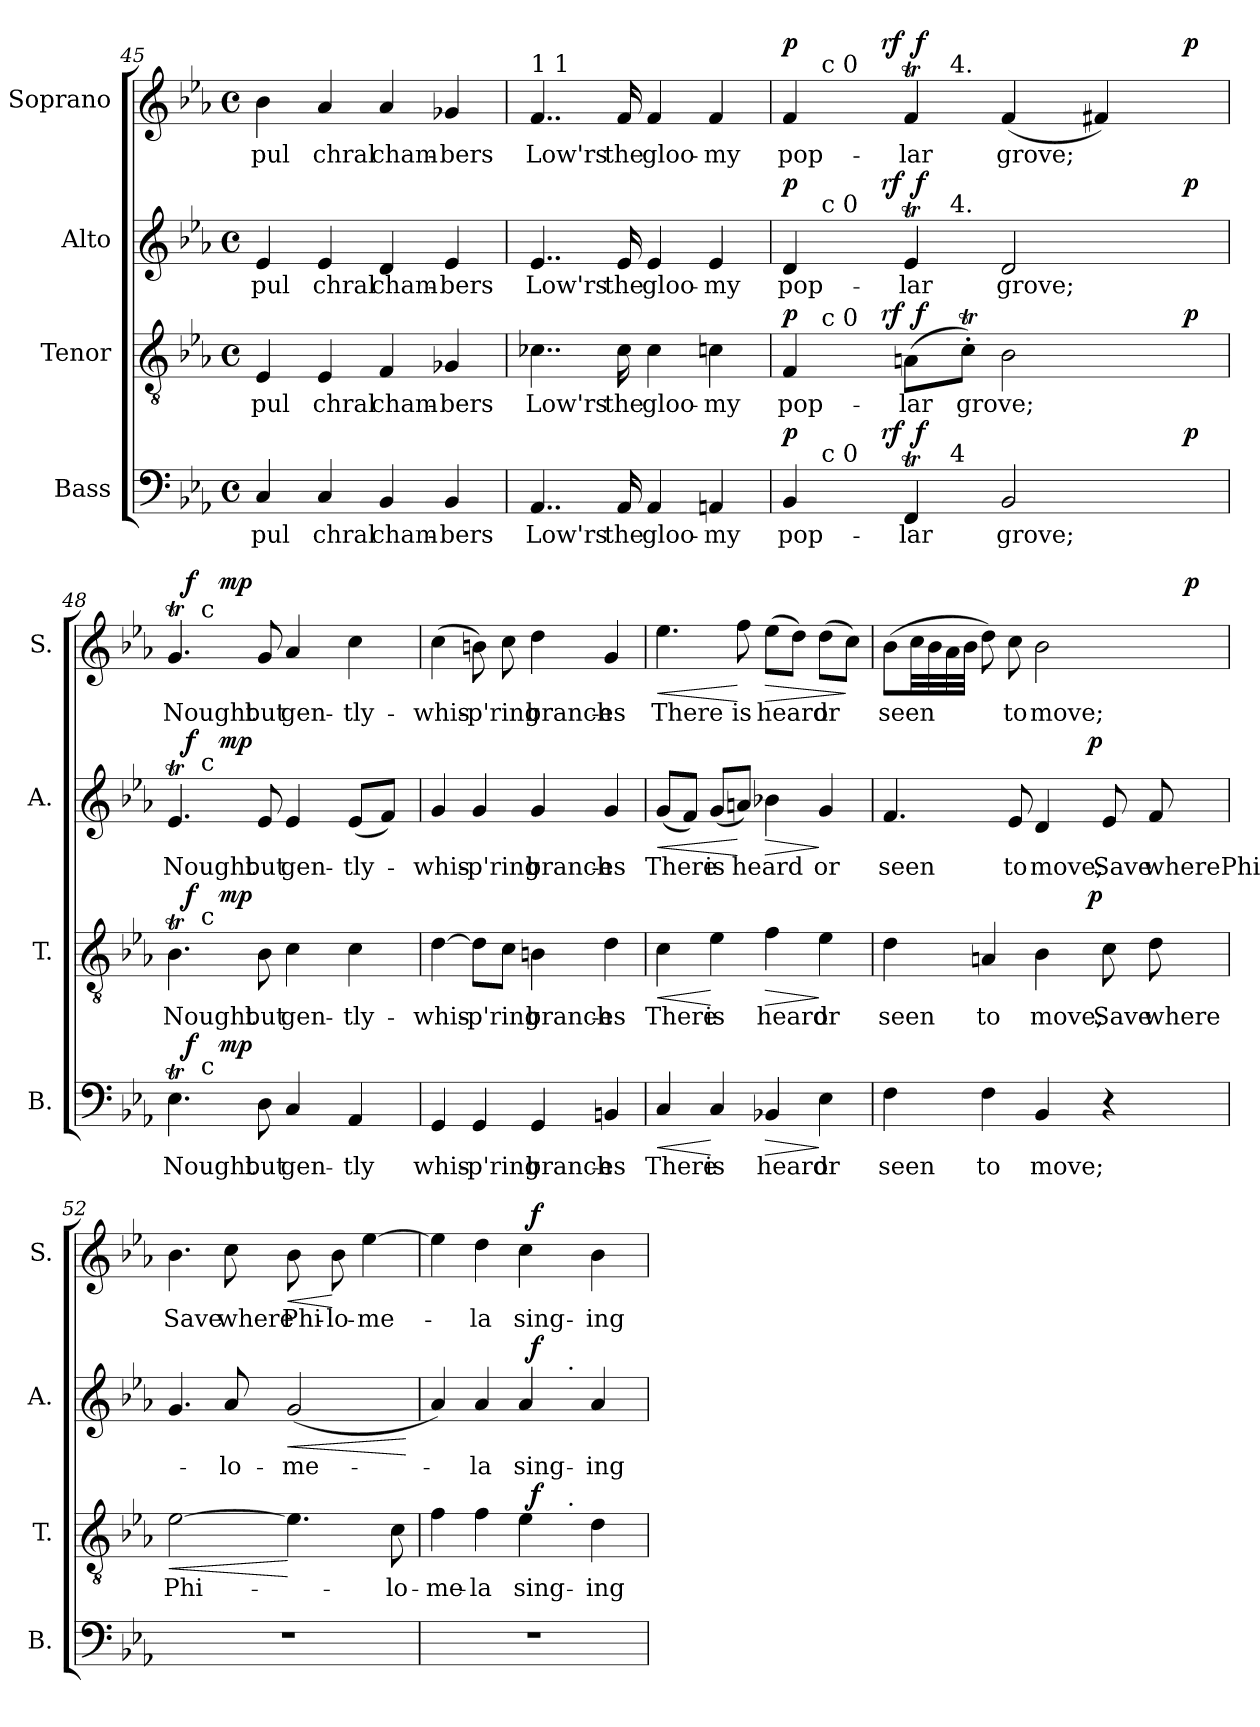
**kern	**text	**dynam	**kern	**text	**dynam	**kern	**text	**dynam	**kern	**text	**dynam
*part4	*part4	*part4	*part3	*part3	*part3	*part2	*part2	*part2	*part1	*part1	*part1
*staff4	*staff4	*staff4	*staff3	*staff3	*staff3	*staff2	*staff2	*staff2	*staff1	*staff1	*staff1
*I"Bass	*	*	*I"Tenor	*	*	*I"Alto	*	*	*I"Soprano	*	*
*I'B.	*	*	*I'T.	*	*	*I'A.	*	*	*I'S.	*	*
*clefF4	*	*	*clefGv2	*	*	*clefG2	*	*	*clefG2	*	*
*k[b-e-a-]	*	*	*k[b-e-a-]	*	*	*k[b-e-a-]	*	*	*k[b-e-a-]	*	*
*E-:	*	*	*E-:	*	*	*E-:	*	*	*E-:	*	*
*M4/4	*	*	*M4/4	*	*	*M4/4	*	*	*M4/4	*	*
*met(c)	*	*	*met(c)	*	*	*met(c)	*	*	*met(c)	*	*
=45	=45	=45	=45	=45	=45	=45	=45	=45	=45	=45	=45
!	!LO:LY:b:cj	!	!	!LO:LY:b:cj	!	!	!LO:LY:b:cj	!	!	!LO:LY:b:cj	!
4C/	-pul	.	4E-/	-pul	.	4e-/	-pul	.	4b-\	-pul	.
!	!LO:LY:b:cj	!	!	!LO:LY:b:cj	!	!	!LO:LY:b:cj	!	!	!LO:LY:b:cj	!
4C/	chral	.	4E-/	chral	.	4e-/	chral	.	4a-/	chral	.
!	!LO:LY:b:cj	!	!	!LO:LY:b:cj	!	!	!LO:LY:b:cj	!	!	!LO:LY:b:cj	!
4BB-/	cham-	.	4F/	cham-	.	4d/	cham-	.	4a-/	cham-	.
!	!LO:LY:b:rj	!	!	!LO:LY:b:rj	!	!	!LO:LY:b:rj	!	!	!LO:LY:b:rj	!
4BB-/	-bers	.	4G-X/	-bers	.	4e-/	-bers	.	4g-X/	-bers	.
!!LO:LB:g=z
=46	=46	=46	=46	=46	=46	=46	=46	=46	=46	=46	=46
!	!	!	!	!	!	!	!	!	!LO:TX:a:t=1 1	!	!
!	!LO:LY:b:cj	!	!	!LO:LY:b:cj	!	!	!LO:LY:b:cj	!	!	!LO:LY:b:cj	!
4..AA-/	Low'rs	.	4..c-X\	Low'rs	.	4..e-/	Low'rs	.	4..f/	Low'rs	.
!	!LO:LY:b:cj	!	!	!LO:LY:b:cj	!	!	!LO:LY:b:cj	!	!	!LO:LY:b:cj	!
16AA-/	the	.	16c-\	the	.	16e-/	the	.	16f/	the	.
!	!LO:LY:b:cj	!	!	!LO:LY:b:cj	!	!	!LO:LY:b:cj	!	!	!LO:LY:b:cj	!
4AA-/	gloo-	.	4c-\	gloo-	.	4e-/	gloo-	.	4f/	gloo-	.
!	!LO:LY:b:cj	!	!	!LO:LY:b:cj	!	!	!LO:LY:b:cj	!	!	!LO:LY:b:cj	!
4AAn/	-my	.	4cn\	-my	.	4e-/	-my	.	4f/	-my	.
=47	=47	=47	=47	=47	=47	=47	=47	=47	=47	=47	=47
!	!LO:LY:b:cj	!LO:DY:a	!	!LO:LY:b:cj	!LO:DY:a	!	!LO:LY:b:cj	!LO:DY:a	!	!LO:LY:b:cj	!LO:DY:a
*^	*	*	*^	*	*	*^	*	*	*^	*	*
*	*^	*	*	*	*^	*	*	*	*^	*	*	*	*^	*	*
*	*	*^	*	*	*	*	*^	*	*	*	*	*^	*	*	*	*	*^	*	*
*	*	*	*^	*	*	*	*	*	*^	*	*	*	*	*	*^	*	*	*	*	*	*^	*	*
*	*	*	*	*^	*	*	*	*	*	*	*	*	*	*	*	*	*	*^	*	*	*	*	*	*	*^	*	*
4BB->/	8ryy	4ryy	2ryy	16ryy	4ryy	pop-	p	4F>/	8ryy	4ryy	2ryy	16ryy	pop-	p	4d>/	8ryy	4ryy	2ryy	16ryy	4ryy	pop-	p	4f>/	8ryy	4ryy	2ryy	16ryy	4ryy	pop-	p
.	.	.	.	64ryy	.	.	.	.	.	.	.	64ryy	.	.	.	.	.	.	64ryy	.	.	.	.	.	.	.	64ryy	.	.	.
!	!	!	!	!	!	!	!	!	!	!	!	!	!	!	!	!	!	!	!	!	!	!	!	!	!	!	!LO:TX:a:t=c 0	!	!	!
!	!	!	!	!	!	!	!	!	!	!	!	!	!	!	!	!	!	!	!LO:TX:a:t=c 0	!	!	!	!	!	!	!	!	!	!	!
!	!	!	!	!	!	!	!	!	!	!	!	!LO:TX:a:t=c 0	!	!	!	!	!	!	!	!	!	!	!	!	!	!	!	!	!	!
!	!	!	!	!LO:TX:a:t=c 0	!	!	!	!	!	!	!	!	!	!	!	!	!	!	!	!	!	!	!	!	!	!	!	!	!	!
.	.	.	.	2ryy	.	.	.	.	.	.	.	2ryy	.	.	.	.	.	.	2ryy	.	.	.	.	.	.	.	2ryy	.	.	.
.	16ryy	.	.	.	.	.	.	.	16ryy	.	.	.	.	.	.	16ryy	.	.	.	.	.	.	.	16ryy	.	.	.	.	.	.
.	64ryy	.	.	.	.	.	.	.	64ryy	.	.	.	.	.	.	64ryy	.	.	.	.	.	.	.	64ryy	.	.	.	.	.	.
!	!	!	!	!	!	!	!LO:DY:a	!	!	!	!	!	!	!LO:DY:a	!	!	!	!	!	!	!	!LO:DY:a	!	!	!	!	!	!	!	!LO:DY:a
.	2ryy	.	.	.	.	.	rf	.	2ryy	.	.	.	.	rf	.	2ryy	.	.	.	.	.	rf	.	2ryy	.	.	.	.	.	rf
!	!	!	!	!	!	!LO:LY:b:cj	!	!	!	!	!	!	!LO:LY:b:cj	!	!	!	!	!	!	!	!LO:LY:b:cj	!	!	!	!	!	!	!	!LO:LY:b:cj	!
4FFT/	.	64ryy	.	.	16..ryy	-lar	.	(>8An\L	.	64ryy	.	.	-lar	.	4e-T/	.	64ryy	.	.	16..ryy	-lar	.	4fT/	.	64ryy	.	.	16..ryy	-lar	.
!	!	!	!	!	!	!	!LO:DY:a	!	!	!	!	!	!	!LO:DY:a	!	!	!	!	!	!	!	!LO:DY:a	!	!	!	!	!	!	!	!LO:DY:a
.	.	2ryy	.	.	.	.	f	.	.	2ryy	.	.	.	f	.	.	2ryy	.	.	.	.	f	.	.	2ryy	.	.	.	.	f
!	!	!	!	!	!	!	!	!	!	!	!	!	!	!	!	!	!	!	!	!	!	!	!	!	!	!	!	!LO:TX:a:t=4.	!	!
!	!	!	!	!	!	!	!	!	!	!	!	!	!	!	!	!	!	!	!	!LO:TX:a:t=4.	!	!	!	!	!	!	!	!	!	!
!	!	!	!	!	!LO:TX:a:t=4	!	!	!	!	!	!	!	!	!	!	!	!	!	!	!	!	!	!	!	!	!	!	!	!	!
.	.	.	.	.	2ryy	.	.	.	.	.	.	.	.	.	.	.	.	.	.	2ryy	.	.	.	.	.	.	.	2ryy	.	.
!	!	!	!	!	!	!	!	!	!	!	!	!	!LO:LY:b	!	!	!	!	!	!	!	!	!	!	!	!	!	!	!	!	!
.	.	.	.	.	.	.	.	8cT>'>\J)	.	.	.	.	grove;	.	.	.	.	.	.	.	.	.	.	.	.	.	.	.	.	.
!	!	!	!	!	!	!LO:LY:b:cj	!	!	!	!	!	!	!	!	!	!	!	!	!	!	!LO:LY:b:cj	!	!	!	!	!	!	!	!LO:LY:b	!
2BB-/	.	.	4ryy	.	.	grove;	.	2B-\	.	.	4ryy	.	.	.	2d/	.	.	4ryy	.	.	grove;	.	(<4f/	.	.	4ryy	.	.	grove;	.
.	.	.	.	4ryy	.	.	.	.	.	.	.	4ryy	.	.	.	.	.	.	4ryy	.	.	.	.	.	.	.	4ryy	.	.	.
.	4ryy	.	.	.	.	.	.	.	4ryy	.	.	.	.	.	.	4ryy	.	.	.	.	.	.	.	4ryy	.	.	.	.	.	.
.	.	.	8ryy	.	.	.	.	.	.	.	8ryy	.	.	.	.	.	.	8ryy	.	.	.	.	4f#X/)	.	.	8ryy	.	.	.	.
.	.	8...ryy	.	.	.	.	.	.	.	8...ryy	.	.	.	.	.	.	8...ryy	.	.	.	.	.	.	.	8...ryy	.	.	.	.	.
.	.	.	.	8ryy	.	.	.	.	.	.	.	8ryy	.	.	.	.	.	.	8ryy	.	.	.	.	.	.	.	8ryy	.	.	.
.	.	.	.	.	8ryy	.	.	.	.	.	.	.	.	.	.	.	.	.	.	8ryy	.	.	.	.	.	.	.	8ryy	.	.
.	.	.	32.ryy	.	.	.	.	.	.	.	32.ryy	.	.	.	.	.	.	32.ryy	.	.	.	.	.	.	.	32.ryy	.	.	.	.
!	!	!	!	!	!	!	!LO:DY:a	!	!	!	!	!	!	!LO:DY:a	!	!	!	!	!	!	!	!LO:DY:a	!	!	!	!	!	!	!	!LO:DY:a
.	.	.	16ryy	.	.	.	p	.	.	.	16ryy	.	.	p	.	.	.	16ryy	.	.	.	p	.	.	.	16ryy	.	.	.	p
.	32.ryy	.	.	32.ryy	.	.	.	.	32.ryy	.	.	32.ryy	.	.	.	32.ryy	.	.	32.ryy	.	.	.	.	32.ryy	.	.	32.ryy	.	.	.
.	.	.	64ryy	.	64ryy	.	.	.	.	.	64ryy	.	.	.	.	.	.	64ryy	.	64ryy	.	.	.	.	.	64ryy	.	64ryy	.	.
=48	=48	=48	=48	=48	=48	=48	=48	=48	=48	=48	=48	=48	=48	=48	=48	=48	=48	=48	=48	=48	=48	=48	=48	=48	=48	=48	=48	=48	=48	=48
!	!	!	!	!	!	!LO:LY:b:cj	!	!	!	!	!	!	!LO:LY:b:cj	!	!	!	!	!	!	!	!LO:LY:b:cj	!	!	!	!	!	!	!	!LO:LY:b:cj	!
*	*	*	*v	*v	*v	*	*	*	*	*	*	*	*	*	*	*	*	*v	*v	*v	*	*	*	*	*	*v	*v	*v	*	*
*	*	*	*	*	*	*	*	*	*v	*v	*	*	*	*	*	*	*	*	*	*	*	*	*	*
4.E-T\	16ryy	8ryy	16..ryy	Nought	.	4.B-T\	16ryy	8ryy	16..ryy	Nought	.	4.e-T/	16ryy	8ryy	16..ryy	Nought	.	4.gt/	16ryy	8ryy	16..ryy	Nought	.
!	!	!	!	!	!LO:DY:a	!	!	!	!	!	!LO:DY:a	!	!	!	!	!	!LO:DY:a	!	!	!	!	!	!LO:DY:a
.	2...ryy	.	.	.	f	.	2...ryy	.	.	.	f	.	2...ryy	.	.	.	f	.	2...ryy	.	.	.	f
!	!	!	!	!	!	!	!	!	!	!	!	!	!	!	!	!	!	!	!	!	!LO:TX:a:t=c	!	!
!	!	!	!	!	!	!	!	!	!	!	!	!	!	!	!LO:TX:a:t=c	!	!	!	!	!	!	!	!
!	!	!	!	!	!	!	!	!	!LO:TX:a:t=c	!	!	!	!	!	!	!	!	!	!	!	!	!	!
!	!	!	!LO:TX:a:t=c	!	!	!	!	!	!	!	!	!	!	!	!	!	!	!	!	!	!	!	!
.	.	.	2ryy	.	.	.	.	.	2ryy	.	.	.	.	.	2ryy	.	.	.	.	.	2ryy	.	.
.	.	32ryy	.	.	.	.	.	32ryy	.	.	.	.	.	32ryy	.	.	.	.	.	32ryy	.	.	.
!	!	!	!	!	!LO:DY:a	!	!	!	!	!	!LO:DY:a	!	!	!	!	!	!LO:DY:a	!	!	!	!	!	!LO:DY:a
.	.	2ryy	.	.	mp	.	.	2ryy	.	.	mp	.	.	2ryy	.	.	mp	.	.	2ryy	.	.	mp
!	!	!	!	!LO:LY:b:cj	!	!	!	!	!	!LO:LY:b:cj	!	!	!	!	!	!LO:LY:b:cj	!	!	!	!	!	!LO:LY:b:cj	!
8D>\	.	.	.	but	.	8B->\	.	.	.	but	.	8e->/	.	.	.	but	.	8g>/	.	.	.	but	.
!	!	!	!	!LO:LY:b:cj	!	!	!	!	!	!LO:LY:b:cj	!	!	!	!	!	!LO:LY:b:cj	!	!	!	!	!	!LO:LY:b:cj	!
4C/	.	.	.	gen-	.	4c\	.	.	.	gen-	.	4e-/	.	.	.	gen-	.	4a-/	.	.	.	gen-	.
.	.	.	4ryy	.	.	.	.	.	4ryy	.	.	.	.	.	4ryy	.	.	.	.	.	4ryy	.	.
.	.	4ryy	.	.	.	.	.	4ryy	.	.	.	.	.	4ryy	.	.	.	.	.	4ryy	.	.	.
!	!	!	!	!LO:LY:b:cj	!	!	!	!	!	!LO:LY:b:cj	!	!	!	!	!	!LO:LY:b:cj	!	!	!	!	!	!LO:LY:b:cj	!
4AA-/	.	.	.	-tly	.	4c\	.	.	.	-tly-	.	(<8e-/L	.	.	.	-tly-	.	4cc\	.	.	.	-tly-	.
.	.	.	8ryy	.	.	.	.	.	8ryy	.	.	.	.	.	8ryy	.	.	.	.	.	8ryy	.	.
.	.	.	.	.	.	.	.	.	.	.	.	8f/J)	.	.	.	.	.	.	.	.	.	.	.
.	.	16.ryy	.	.	.	.	.	16.ryy	.	.	.	.	.	16.ryy	.	.	.	.	.	16.ryy	.	.	.
.	.	.	64ryy	.	.	.	.	.	64ryy	.	.	.	.	.	64ryy	.	.	.	.	.	64ryy	.	.
=49	=49	=49	=49	=49	=49	=49	=49	=49	=49	=49	=49	=49	=49	=49	=49	=49	=49	=49	=49	=49	=49	=49	=49
!	!	!	!	!	!	!	!	!	!	!	!	!	!	!	!	!	!	!LO:TX:a:t=c c c.	!	!	!	!	!
!	!	!	!	!	!	!	!	!	!	!	!	!LO:TX:a:t=c c c.	!	!	!	!	!	!	!	!	!	!	!
!	!	!	!	!	!	!LO:TX:a:t=c c c.	!	!	!	!	!	!	!	!	!	!	!	!	!	!	!	!	!
!LO:TX:a:t=c c c.	!	!	!	!	!	!	!	!	!	!	!	!	!	!	!	!	!	!	!	!	!	!	!
!	!	!	!	!LO:LY:b	!	!	!	!	!	!LO:LY:b:cj	!	!	!	!	!	!LO:LY:b	!	!	!	!	!	!LO:LY:b	!
*v	*v	*v	*v	*	*	*	*	*	*	*	*	*v	*v	*v	*v	*	*	*v	*v	*v	*v	*	*
*	*	*	*v	*v	*v	*v	*	*	*	*	*	*	*	*
4GG/	whis-	.	[>4d\	-whis-	.	4g/	-whis-	.	(>4cc\	-whis-	.
!	!LO:LY:b:cj	!	!	!LO:LY:b	!	!	!LO:LY:b:cj	!	!	!LO:LY:b	!
4GG/	-p'ring	.	8d\L]	-p'ring	.	4g/	-p'ring	.	8bn\)	-p'ring	.
.	.	.	8c\J	.	.	.	.	.	8cc\	.	.
!	!LO:LY:b:cj	!	!	!LO:LY:b:cj	!	!	!LO:LY:b:cj	!	!	!LO:LY:b:cj	!
4GG/	branch-	.	4Bn\	branch-	.	4g/	branch-	.	4dd\	branch-	.
!	!LO:LY:b:rj	!	!	!LO:LY:b:rj	!	!	!LO:LY:b:rj	!	!	!LO:LY:b:rj	!
4BBn/	-es	.	4d\	-es	.	4g/	-es	.	4g/	-es	.
=50	=50	=50	=50	=50	=50	=50	=50	=50	=50	=50	=50
!	!LO:LY:b:cj	!LO:HP:b	!	!LO:LY:b:cj	!LO:HP:b	!	!LO:LY:b	!LO:HP:b	!	!LO:LY:b:cj	!LO:HP:b
4C/	There	<	4c\	There	<	(<8g/L	There	<	4.ee-\	There	<
.	.	.	.	.	.	8f/J)	.	.	.	.	.
!	!LO:LY:b:cj	!	!	!LO:LY:b:cj	!	!	!LO:LY:b:cj	!	!	!	!
4C/	is	[	4e-\	is	[	(<8g/L	is	.	.	.	.
!	!	!	!	!	!	!	!LO:LY:b	!	!	!LO:LY:b:cj	!
.	.	.	.	.	.	8an/J)	heard	[	8ff\	is	[
!	!LO:LY:b:cj	!LO:HP:b	!	!LO:LY:b:cj	!LO:HP:b	!	!	!LO:HP:b	!	!LO:LY:b	!LO:HP:b
4BB-X/	heard	>	4f\	heard	>	4b-X\	.	>	(>8ee-\L	heard	>
.	.	.	.	.	.	.	.	.	8dd\J)	.	.
!	!LO:LY:b:cj	!	!	!LO:LY:b:cj	!	!	!LO:LY:b:cj	!	!	!LO:LY:b:cj	!
4E-\	or	]	4e-\	or	]	4g/	or	]	(>8dd\L	or	.
.	.	.	.	.	.	.	.	.	8cc\J)	.	]
!!LO:PB:g=z
=51	=51	=51	=51	=51	=51	=51	=51	=51	=51	=51	=51
!	!LO:LY:b:cj	!	!	!LO:LY:b:cj	!	!	!LO:LY:b:cj	!	!	!LO:LY:b	!
*	*	*	*^	*	*	*^	*	*	*^	*	*
4F\	seen	.	4d\	2ryy	seen	.	4.f/	2ryy	seen	.	(>8b-\L	2...ryy	seen	.
.	.	.	.	.	.	.	.	.	.	.	32cc\	.	.	.
.	.	.	.	.	.	.	.	.	.	.	32b-\	.	.	.
.	.	.	.	.	.	.	.	.	.	.	32a-\	.	.	.
.	.	.	.	.	.	.	.	.	.	.	32b-\J	.	.	.
!	!LO:LY:b:cj	!	!	!	!LO:LY:b:cj	!	!	!	!	!	!	!	!	!
4F\	to	.	4An/	.	to	.	.	.	.	.	8dd\)	.	.	.
!	!	!	!	!	!	!	!	!	!LO:LY:b:cj	!	!	!	!LO:LY:b:cj	!
.	.	.	.	.	.	.	8e-/	.	to	.	8cc\	.	to	.
!	!LO:LY:b:cj	!	!	!	!LO:LY:b:cj	!	!	!	!LO:LY:b:cj	!	!	!	!LO:LY:b:cj	!
4BB-/	move;	.	4B-\	8ryy	move;	.	4d/	8ryy	move;	.	2b-\	.	move;	.
.	.	.	.	16ryy	.	.	.	16ryy	.	.	.	.	.	.
.	.	.	.	64ryy	.	.	.	64ryy	.	.	.	.	.	.
!	!	!	!	!	!	!LO:DY:a	!	!	!	!LO:DY:a	!	!	!	!
.	.	.	.	4ryy	.	p	.	4ryy	.	p	.	.	.	.
!	!	!	!	!	!LO:LY:b:cj	!	!	!	!LO:LY:b:cj	!	!	!	!	!
4r	.	.	8c\	.	Save	.	8e-/	.	Save	.	.	.	.	.
!	!	!	!	!	!LO:LY:b:cj	!	!	!	!LO:LY:b:cj	!	!	!	!	!
.	.	.	8d\	.	where	.	8f/	.	wherePhi-	.	.	.	.	.
!	!	!	!	!	!	!	!	!	!	!	!	!	!	!LO:DY:a
.	.	.	.	.	.	.	.	.	.	.	.	16ryy	.	p
.	.	.	.	32.ryy	.	.	.	32.ryy	.	.	.	.	.	.
=52	=52	=52	=52	=52	=52	=52	=52	=52	=52	=52	=52	=52	=52	=52
!	!	!	!	!	!LO:LY:b	!LO:HP:b	!	!	!	!	!	!	!LO:LY:b:cj	!
*	*	*	*v	*v	*	*	*	*	*	*	*v	*v	*	*
*	*	*	*	*	*	*v	*v	*	*	*	*	*
1r	.	.	[>2e-\	Phi-	<	4.g/	.	.	4.b-\	Save	.
!	!	!	!	!	!	!	!LO:LY:b:cj	!	!	!LO:LY:b:cj	!
.	.	.	.	.	.	8a-/	-lo-	.	8cc\	where	.
!	!	!	!	!	!	!	!LO:LY:b	!LO:HP:b	!	!LO:LY:b:cj	!LO:HP:b
.	.	.	4.e-\]	.	[	(<2g/	-me-	<	8b-\	Phi-	<
!	!	!	!	!	!	!	!	!	!	!LO:LY:b:rj	!
.	.	.	.	.	.	.	.	.	8b-\	-lo-	[
!	!	!	!	!	!	!	!	!	!	!LO:LY:b	!
.	.	.	.	.	.	.	.	.	[>4ee-\	-me-	.
!	!	!	!	!LO:LY:b:cj	!	!	!	!	!	!	!
.	.	.	8c\	-lo-	.	.	.	.	.	.	.
.	.	.	.	.	.	.	.	[	.	.	.
=53	=53	=53	=53	=53	=53	=53	=53	=53	=53	=53	=53
!	!	!	!	!LO:LY:b:cj	!	!	!	!	!	!	!
*	*	*	*^	*	*	*^	*	*	*^	*	*
*	*	*	*	*^	*	*	*	*^	*	*	*	*	*	*
1r	.	.	4f\	2ryy	2ryy	-me-	.	4a-/)	2ryy	2ryy	.	.	4ee-\]	2ryy	.	.
!	!	!	!	!	!	!LO:LY:b:cj	!	!	!	!	!LO:LY:b:cj	!	!	!	!LO:LY:b:cj	!
.	.	.	4f\	.	.	-la	.	4a-/	.	.	-la	.	4dd\	.	-la	.
!	!	!	!	!	!	!LO:LY:b:cj	!	!	!	!	!LO:LY:b	!	!	!	!LO:LY:b	!
.	.	.	4e->\	32ryy	8ryy	sing-	.	4a->/	32ryy	8ryy	sing-	.	4cc>\	32ryy	sing-	.
!	!	!	!	!	!	!	!LO:DY:a	!	!	!	!	!LO:DY:a	!	!	!	!LO:DY:a
.	.	.	.	4...ryy	.	.	f	.	4...ryy	.	.	f	.	4...ryy	.	f
.	.	.	.	.	32ryy	.	.	.	.	32ryy	.	.	.	.	.	.
!	!	!	!	!	!	!	!	!	!	!LO:TX:a:t=.	!	!	!	!	!	!
!	!	!	!	!	!LO:TX:a:t=.	!	!	!	!	!	!	!	!	!	!	!
.	.	.	.	.	4ryy	.	.	.	.	4ryy	.	.	.	.	.	.
!	!	!	!	!	!	!LO:LY:b:cj	!	!	!	!	!LO:LY:b:rj	!	!	!	!LO:LY:b:rj	!
.	.	.	4d\	.	.	-ing	.	4a-/	.	.	-ing	.	4b-\	.	-ing	.
.	.	.	.	.	16.ryy	.	.	.	.	16.ryy	.	.	.	.	.	.
*	*	*	*v	*v	*v	*	*	*	*	*	*	*	*v	*v	*	*
*	*	*	*	*	*	*v	*v	*v	*	*	*	*	*
=	=	=	=	=	=	=	=	=	=	=	=
*-	*-	*-	*-	*-	*-	*-	*-	*-	*-	*-	*-
